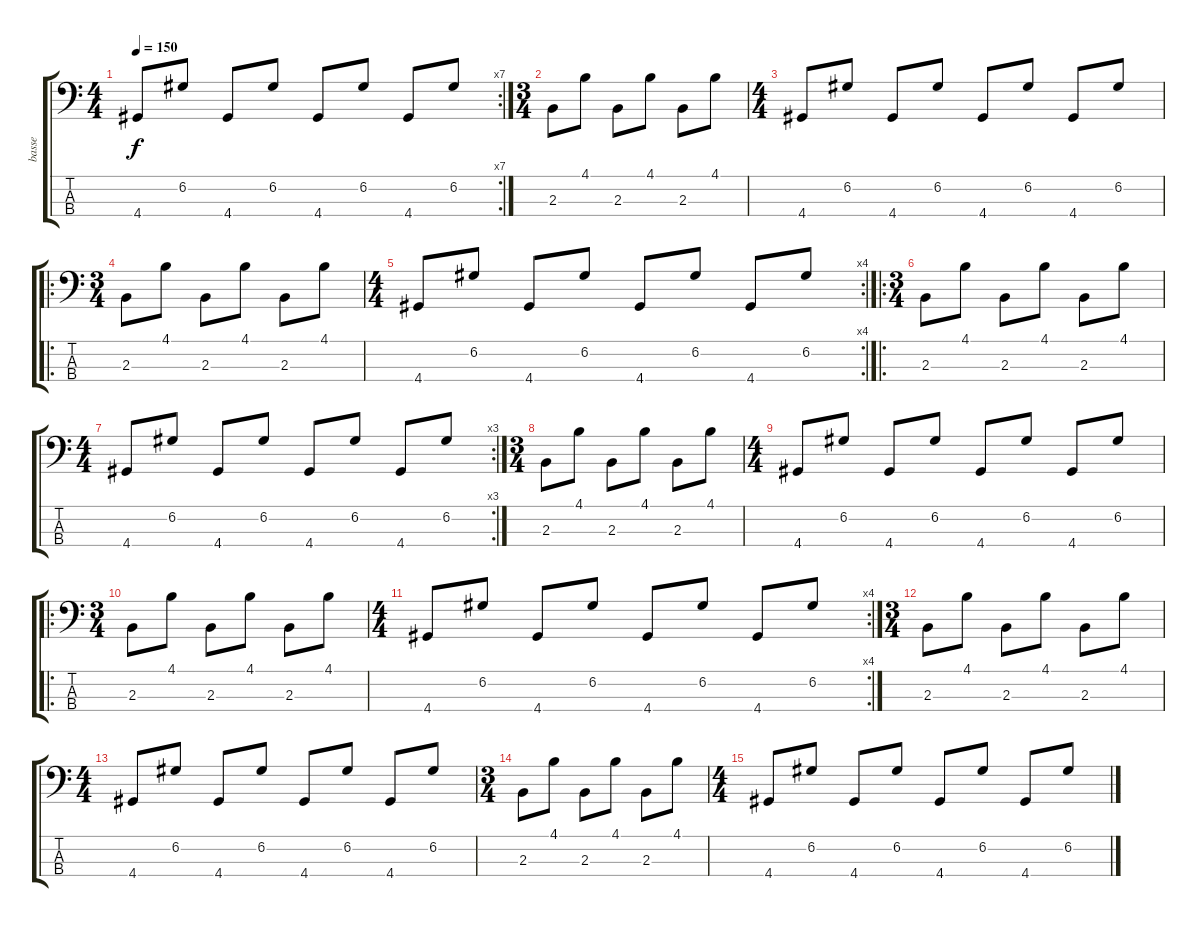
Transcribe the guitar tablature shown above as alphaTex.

\track ("basse" "basse") {instrument acousticguitarnylon}
\staff {score tabs}
\tuning (G2 D2 A1 E1) {hide}
\rc 7
\ts (4 4)
\tempo 150
\clef f4
\ks c
4.4.8{dy f} 6.2.8 4.4.8 6.2.8 4.4.8 6.2.8 4.4.8 6.2.8 |
\ts (3 4)
2.3.8 4.1.8 2.3.8 4.1.8 2.3.8 4.1.8 |
\ts (4 4)
4.4.8 6.2.8 4.4.8 6.2.8 4.4.8 6.2.8 4.4.8 6.2.8 |
\ro
\ts (3 4)
2.3.8 4.1.8 2.3.8 4.1.8 2.3.8 4.1.8 |
\rc 4
\ts (4 4)
4.4.8 6.2.8 4.4.8 6.2.8 4.4.8 6.2.8 4.4.8 6.2.8 |
\ro
\ts (3 4)
2.3.8 4.1.8 2.3.8 4.1.8 2.3.8 4.1.8 |
\rc 3
\ts (4 4)
4.4.8 6.2.8 4.4.8 6.2.8 4.4.8 6.2.8 4.4.8 6.2.8 |
\ts (3 4)
2.3.8 4.1.8 2.3.8 4.1.8 2.3.8 4.1.8 |
\ts (4 4)
4.4.8 6.2.8 4.4.8 6.2.8 4.4.8 6.2.8 4.4.8 6.2.8 |
\ro
\ts (3 4)
2.3.8 4.1.8 2.3.8 4.1.8 2.3.8 4.1.8 |
\rc 4
\ts (4 4)
4.4.8 6.2.8 4.4.8 6.2.8 4.4.8 6.2.8 4.4.8 6.2.8 |
\ts (3 4)
2.3.8 4.1.8 2.3.8 4.1.8 2.3.8 4.1.8 |
\ts (4 4)
4.4.8 6.2.8 4.4.8 6.2.8 4.4.8 6.2.8 4.4.8 6.2.8 |
\ts (3 4)
2.3.8 4.1.8 2.3.8 4.1.8 2.3.8 4.1.8 |
\ts (4 4)
4.4.8 6.2.8 4.4.8 6.2.8 4.4.8 6.2.8 4.4.8 6.2.8
